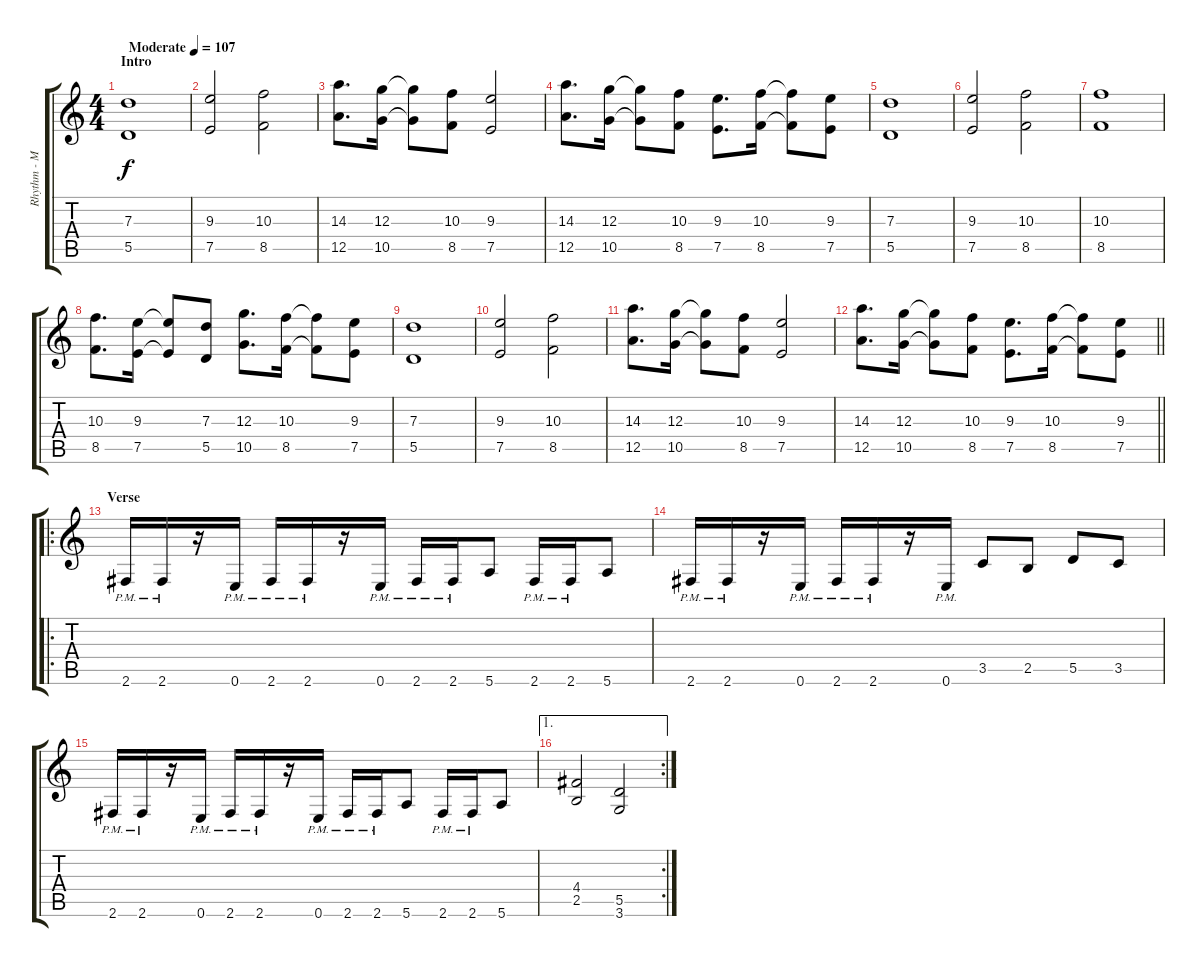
\track ("Rhythm - Mike Wead" "Rhythm - M") {instrument distortionguitar}
\staff {score tabs}
\tuning (E4 B3 G3 D3 A2 E2) {hide}
\ts (4 4)
\section ("" "Intro")
\tempo (107 "Moderate")
\clef g2
\ks c
(7.3 5.5).1{dy f instrument distortionguitar} |
(9.3 7.5).2 (10.3 8.5).2 |
(14.3 12.5).8{d} (12.3 10.5).16 (12.3{t} 10.5{t}).8 (10.3 8.5).8 (9.3 7.5).2 |
(14.3 12.5).8{d} (12.3 10.5).16 (12.3{t} 10.5{t}).8 (10.3 8.5).8 (9.3 7.5).8{d} (10.3 8.5).16 (10.3{t} 8.5{t}).8 (9.3 7.5).8 |
(7.3 5.5).1 |
(9.3 7.5).2 (10.3 8.5).2 |
(10.3 8.5).1 |
(10.3 8.5).8{d} (9.3 7.5).16 (9.3{t} 7.5{t}).8 (7.3 5.5).8 (12.3 10.5).8{d} (10.3 8.5).16 (10.3{t} 8.5{t}).8 (9.3 7.5).8 |
(7.3 5.5).1 |
(9.3 7.5).2 (10.3 8.5).2 |
(14.3 12.5).8{d} (12.3 10.5).16 (12.3{t} 10.5{t}).8 (10.3 8.5).8 (9.3 7.5).2 |
\barLineRight lightlight
(14.3 12.5).8{d} (12.3 10.5).16 (12.3{t} 10.5{t}).8 (10.3 8.5).8 (9.3 7.5).8{d} (10.3 8.5).16 (10.3{t} 8.5{t}).8 (9.3 7.5).8 |
\ro
\section ("" "Verse")
2.6{pm}.16 2.6{pm}.16 r.16 0.6{pm}.16 2.6{pm}.16 2.6{pm}.16 r.16 0.6{pm}.16 2.6{pm}.16 2.6{pm}.16 5.6.8 2.6{pm}.16 2.6{pm}.16 5.6.8 |
2.6{pm}.16 2.6{pm}.16 r.16 0.6{pm}.16 2.6{pm}.16 2.6{pm}.16 r.16 0.6{pm}.16 3.5.8 2.5.8 5.5.8 3.5.8 |
2.6{pm}.16 2.6{pm}.16 r.16 0.6{pm}.16 2.6{pm}.16 2.6{pm}.16 r.16 0.6{pm}.16 2.6{pm}.16 2.6{pm}.16 5.6.8 2.6{pm}.16 2.6{pm}.16 5.6.8 |
\ae 1
\rc 2
(4.4 2.5).2 (5.5 3.6).2
